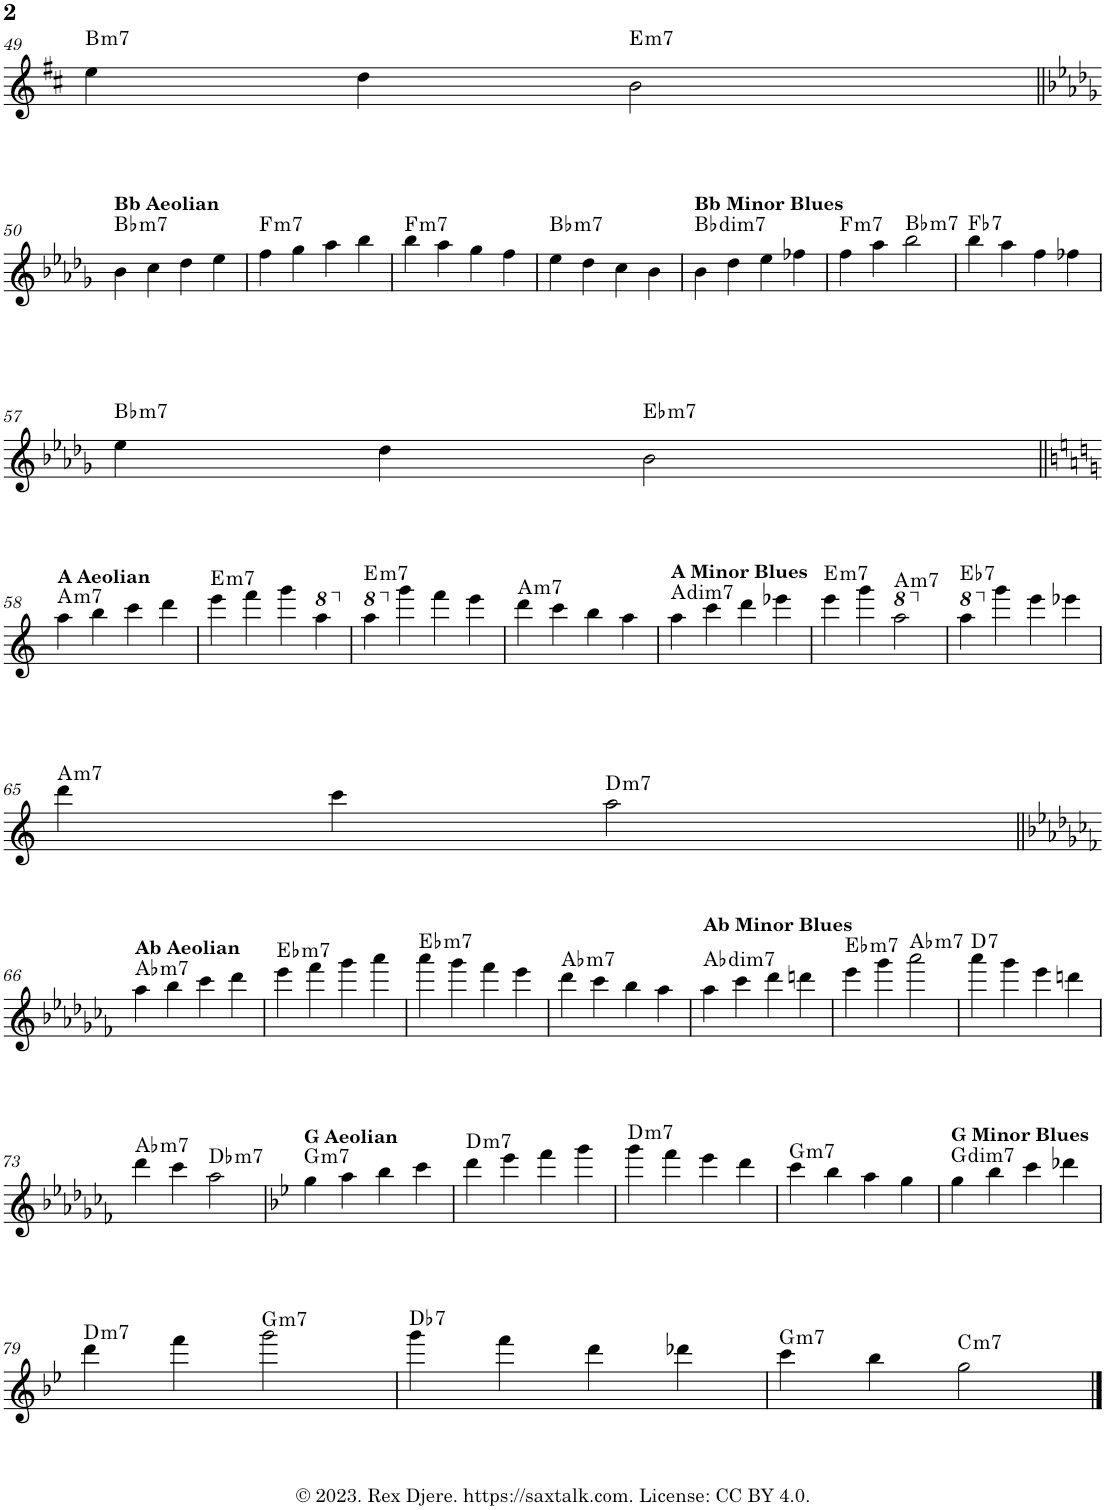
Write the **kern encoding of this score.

**kern	**harte
*part1	*part1
*staff1	*
*I"Alto Saxophone	*
*I'A. Sax.	*
!!LO:PB:g=z
*clefG2	*
*Trd5c9	*
*k[f#c#]	*
*M4/4	*
=49	=49
!	!LO:H:kt=m7
4ee\	B:min7
4dd\	.
!	!LO:H:kt=m7
2b\	E:min7
!!LO:LB:g=z
=50||	=50||
*k[b-e-a-d-g-]	*
!LO:TX:a:B:t=Bb Aeolian	!LO:H:kt=m7
4b-\	Bb:min7
4cc\	.
4dd-\	.
4ee-\	.
=51	=51
!	!LO:H:kt=m7
4ff\	F:min7
4gg-\	.
4aa-\	.
4bb-\	.
=52	=52
!	!LO:H:kt=m7
4bb-\	F:min7
4aa-\	.
4gg-\	.
4ff\	.
=53	=53
!	!LO:H:kt=m7
4ee-\	Bb:min7
4dd-\	.
4cc\	.
4b-\	.
=54	=54
!LO:TX:a:B:t=Bb Minor Blues	!LO:H:kt=dim7
4b-\	Bb:dim7
4dd-\	.
4ee-\	.
4ff-X\	.
=55	=55
!	!LO:H:kt=m7
4ff\	F:min7
4aa-\	.
!	!LO:H:kt=m7
2bb-\	Bb:min7
=56	=56
!	!LO:H:kt=7
4bb-\	Fb:7
4aa-\	.
4ff\	.
4ff-X\	.
!!LO:LB:g=z
=57	=57
!	!LO:H:kt=m7
4ee-\	Bb:min7
4dd-\	.
!	!LO:H:kt=m7
2b-\	Eb:min7
!!LO:LB:g=z
=58||	=58||
*k[]	*
!LO:TX:a:B:t=A Aeolian	!LO:H:kt=m7
4aa\	A:min7
4bb\	.
4ccc\	.
4ddd\	.
=59	=59
!	!LO:H:kt=m7
4eee\	E:min7
4fff\	.
4ggg\	.
*8va	*
4aaa\	.
=60	=60
*X8va	*
*8va	*
!	!LO:H:kt=m7
4aaa\	E:min7
*X8va	*
4ggg\	.
4fff\	.
4eee\	.
=61	=61
!	!LO:H:kt=m7
4ddd\	A:min7
4ccc\	.
4bb\	.
4aa\	.
=62	=62
!LO:TX:a:B:t=A Minor Blues	!LO:H:kt=dim7
4aa\	A:dim7
4ccc\	.
4ddd\	.
4eee-X\	.
=63	=63
!	!LO:H:kt=m7
4eee\	E:min7
4ggg\	.
*8va	*
!	!LO:H:kt=m7
2aaa\	A:min7
=64	=64
*X8va	*
*8va	*
!	!LO:H:kt=7
4aaa\	Eb:7
*X8va	*
4ggg\	.
4eee\	.
4eee-X\	.
!!LO:LB:g=z
=65	=65
!	!LO:H:kt=m7
4ddd\	A:min7
4ccc\	.
!	!LO:H:kt=m7
2aa\	D:min7
!!LO:LB:g=z
=66||	=66||
*k[b-e-a-d-g-c-f-]	*
!LO:TX:a:B:t=Ab Aeolian	!LO:H:kt=m7
4aa-\	Ab:min7
4bb-\	.
4ccc-\	.
4ddd-\	.
=67	=67
!	!LO:H:kt=m7
4eee-\	Eb:min7
4fff-\	.
4ggg-\	.
4aaa-\	.
=68	=68
!	!LO:H:kt=m7
4aaa-\	Eb:min7
4ggg-\	.
4fff-\	.
4eee-\	.
=69	=69
!	!LO:H:kt=m7
4ddd-\	Ab:min7
4ccc-\	.
4bb-\	.
4aa-\	.
=70	=70
!LO:TX:a:B:t=Ab Minor Blues	!LO:H:kt=dim7
4aa-\	Ab:dim7
4ccc-\	.
4ddd-\	.
4dddn\	.
=71	=71
!	!LO:H:kt=m7
4eee-\	Eb:min7
4ggg-\	.
!	!LO:H:kt=m7
2aaa-\	Ab:min7
=72	=72
!	!LO:H:kt=7
4aaa-\	D:7
4ggg-\	.
4eee-\	.
4dddn\	.
!!LO:LB:g=z
=73	=73
!	!LO:H:kt=m7
4ddd-\	Ab:min7
4ccc-\	.
!	!LO:H:kt=m7
2aa-\	Db:min7
=74	=74
*k[b-e-]	*
!LO:TX:a:B:t=G Aeolian	!LO:H:kt=m7
4gg\	G:min7
4aa\	.
4bb-\	.
4ccc\	.
=75	=75
!	!LO:H:kt=m7
4ddd\	D:min7
4eee-\	.
4fff\	.
4ggg\	.
=76	=76
!	!LO:H:kt=m7
4ggg\	D:min7
4fff\	.
4eee-\	.
4ddd\	.
=77	=77
!	!LO:H:kt=m7
4ccc\	G:min7
4bb-\	.
4aa\	.
4gg\	.
=78	=78
!LO:TX:a:B:t=G Minor Blues	!LO:H:kt=dim7
4gg\	G:dim7
4bb-\	.
4ccc\	.
4ddd-X\	.
!!LO:LB:g=z
=79	=79
!	!LO:H:kt=m7
4ddd\	D:min7
4fff\	.
!	!LO:H:kt=m7
2ggg\	G:min7
=80	=80
!	!LO:H:kt=7
4ggg\	Db:7
4fff\	.
4ddd\	.
4ddd-X\	.
=81	=81
!	!LO:H:kt=m7
4ccc\	G:min7
4bb-\	.
!	!LO:H:kt=m7
2gg\	C:min7
==	==
*-	*-
